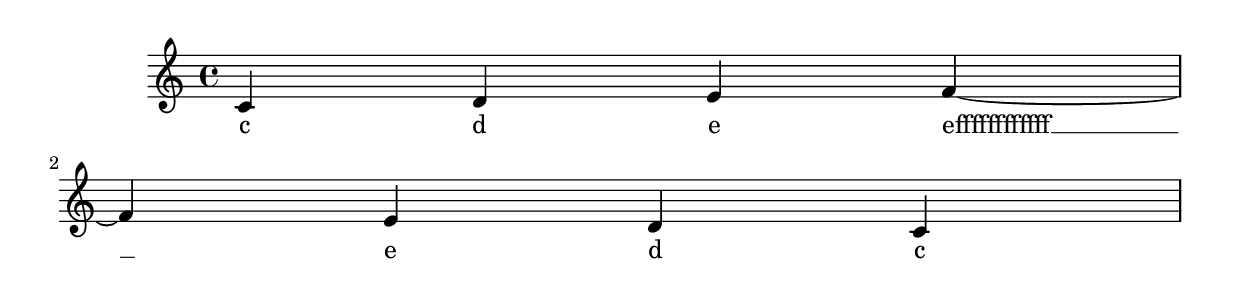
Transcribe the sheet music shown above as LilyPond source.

\version "2.10.19"
\header {
  texidoc = "Extenders will not protrude into the right margin"
  }

\score{
  {
    \relative c' {
      \override Score.PaperColumn #'keep-inside-line = ##t
      c4 d e f ~ | \break
      f4 e d c |
    }

    \addlyrics {
      c d e effffffffffff __
      e d c
    }
  }
}